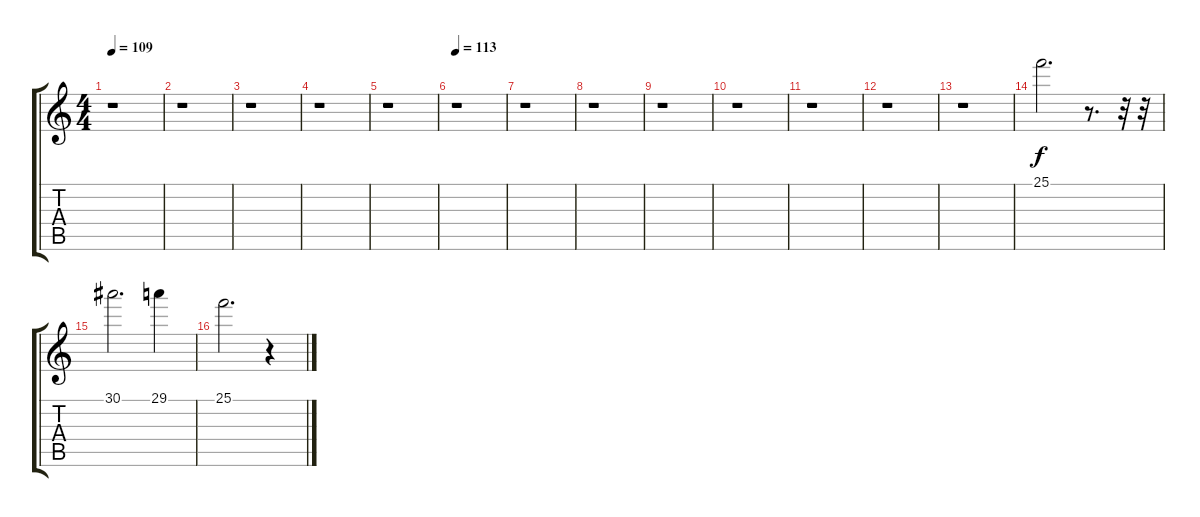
\track "" {instrument stringensemble1}
\staff {score tabs}
\tuning (E4 B3 G3 D3 A2 E2) {hide}
\ts (4 4)
\tempo 109
\clef g2
\ks c
r.1{dy f} |
r.1 |
r.1 |
r.1 |
r.1 |
\tempo 113
r.1 |
r.1 |
r.1 |
r.1 |
r.1 |
r.1 |
r.1 |
r.1 |
25.1.2{d} r.8{d} r.32 r.32 |
30.1.2{d} 29.1.4 |
25.1.2{d} r.4
